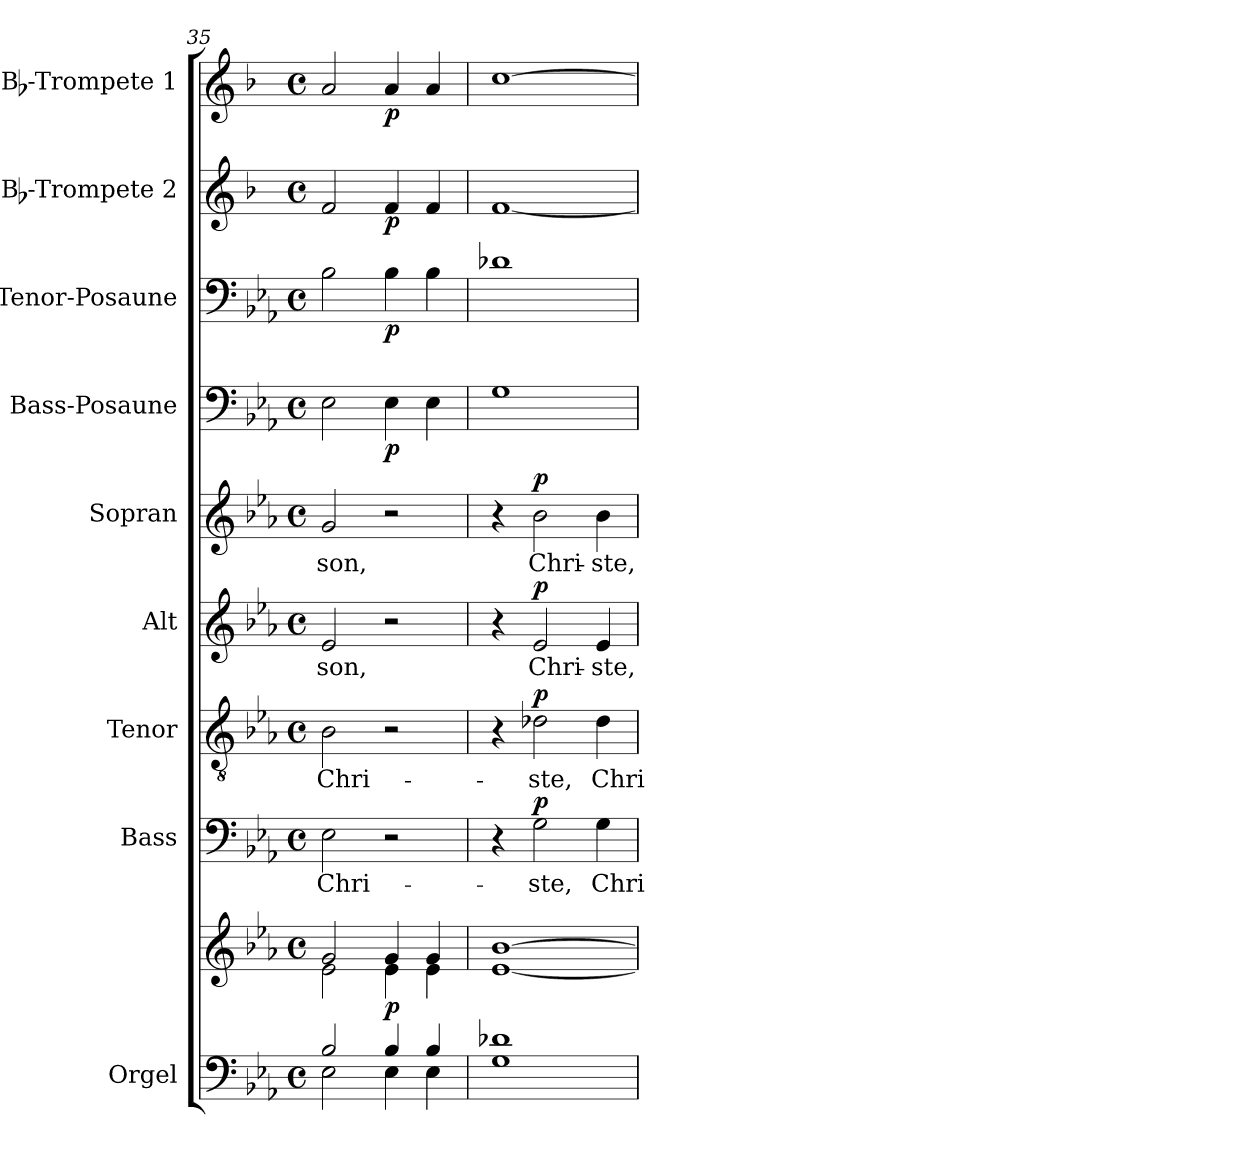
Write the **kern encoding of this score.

**kern	**kern	**dynam	**kern	**text	**dynam	**kern	**text	**dynam	**kern	**text	**dynam	**kern	**text	**dynam	**kern	**dynam	**kern	**dynam	**kern	**dynam	**kern	**dynam
*part9	*part9	*part9	*part8	*part8	*part8	*part7	*part7	*part7	*part6	*part6	*part6	*part5	*part5	*part5	*part4	*part4	*part3	*part3	*part2	*part2	*part1	*part1
*staff10	*staff9	*staff9/10	*staff8	*staff8	*staff8	*staff7	*staff7	*staff7	*staff6	*staff6	*staff6	*staff5	*staff5	*staff5	*staff4	*staff4	*staff3	*staff3	*staff2	*staff2	*staff1	*staff1
*I"Orgel	*	*	*I"Bass	*	*	*I"Tenor	*	*	*I"Alt	*	*	*I"Sopran	*	*	*I"Bass-Posaune	*	*I"Tenor-Posaune	*	*I"Bb-Trompete 2	*	*I"Bb-Trompete 1	*
*I'Org.	*	*	*I'B.	*	*	*I'T.	*	*	*I'A.	*	*	*I'S.	*	*	*I'B. Pos.	*	*I'T. Pos.	*	*I'Trp. 2	*	*I'Trp. 1	*
*clefF4	*clefG2	*	*clefF4	*	*	*clefGv2	*	*	*clefG2	*	*	*clefG2	*	*	*clefF4	*	*clefF4	*	*clefG2	*	*clefG2	*
*	*	*	*	*	*	*	*	*	*	*	*	*	*	*	*	*	*	*	*ITrd1c2	*	*ITrd1c2	*
*k[b-e-a-]	*k[b-e-a-]	*	*k[b-e-a-]	*	*	*k[b-e-a-]	*	*	*k[b-e-a-]	*	*	*k[b-e-a-]	*	*	*k[b-e-a-]	*	*k[b-e-a-]	*	*k[b-e-a-]	*	*k[b-e-a-]	*
*E-:	*E-:	*	*E-:	*	*	*E-:	*	*	*E-:	*	*	*E-:	*	*	*E-:	*	*E-:	*	*E-:	*	*E-:	*
*M4/4	*M4/4	*	*M4/4	*	*	*M4/4	*	*	*M4/4	*	*	*M4/4	*	*	*M4/4	*	*M4/4	*	*M4/4	*	*M4/4	*
*met(c)	*met(c)	*	*met(c)	*	*	*met(c)	*	*	*met(c)	*	*	*met(c)	*	*	*met(c)	*	*met(c)	*	*met(c)	*	*met(c)	*
=35	=35	=35	=35	=35	=35	=35	=35	=35	=35	=35	=35	=35	=35	=35	=35	=35	=35	=35	=35	=35	=35	=35
*^	*^	*	*	*	*	*	*	*	*	*	*	*	*	*	*	*	*	*	*	*	*	*
!	!	!	!	!	!	!LO:LY:b	!	!	!LO:LY:b	!	!	!LO:LY:b	!	!	!LO:LY:b	!	!	!	!	!	!	!	!	!
2B-/	2E-\	2g/	2e-\	.	2E-\	Chri-	.	2B-\	Chri-	.	2e-/	-son,	.	2g/	-son,	.	2E-\	.	2B-\	.	2e-/	.	2g/	.
!	!	!	!	!LO:DY:b	!	!	!	!	!	!	!	!	!	!	!	!	!	!LO:DY:b	!	!LO:DY:b	!	!LO:DY:b	!	!LO:DY:b
4B-/	4E-\	4g/	4e-\	p	2r	.	.	2r	.	.	2r	.	.	2r	.	.	4E-\	p	4B-\	p	4e-/	p	4g/	p
4B-/	4E-\	4g/	4e-\	.	.	.	.	.	.	.	.	.	.	.	.	.	4E-\	.	4B-\	.	4e-/	.	4g/	.
!!LO:PB:g=z
=36	=36	=36	=36	=36	=36	=36	=36	=36	=36	=36	=36	=36	=36	=36	=36	=36	=36	=36	=36	=36	=36	=36	=36	=36
1d-X	1G	[>1b-	[<1e-	.	4r	.	.	4r	.	.	4r	.	.	4r	.	.	1G	.	1d-X	.	[1e-	.	[1b-	.
!	!	!	!	!	!	!LO:LY:b	!LO:DY:a	!	!LO:LY:b	!LO:DY:a	!	!LO:LY:b	!LO:DY:a	!	!LO:LY:b	!LO:DY:a	!	!	!	!	!	!	!	!
.	.	.	.	.	2G\	-ste,	p	2d-X\	-ste,	p	2e-/	Chri-	p	2b-\	Chri-	p	.	.	.	.	.	.	.	.
!	!	!	!	!	!	!LO:LY:b	!	!	!LO:LY:b	!	!	!LO:LY:b	!	!	!LO:LY:b	!	!	!	!	!	!	!	!	!
.	.	.	.	.	4G\	Chri-	.	4d-\	Chri-	.	4e-/	-ste,	.	4b-\	-ste,	.	.	.	.	.	.	.	.	.
*v	*v	*	*	*	*	*	*	*	*	*	*	*	*	*	*	*	*	*	*	*	*	*	*	*
*	*v	*v	*	*	*	*	*	*	*	*	*	*	*	*	*	*	*	*	*	*	*	*	*
=	=	=	=	=	=	=	=	=	=	=	=	=	=	=	=	=	=	=	=	=	=	=
*-	*-	*-	*-	*-	*-	*-	*-	*-	*-	*-	*-	*-	*-	*-	*-	*-	*-	*-	*-	*-	*-	*-
